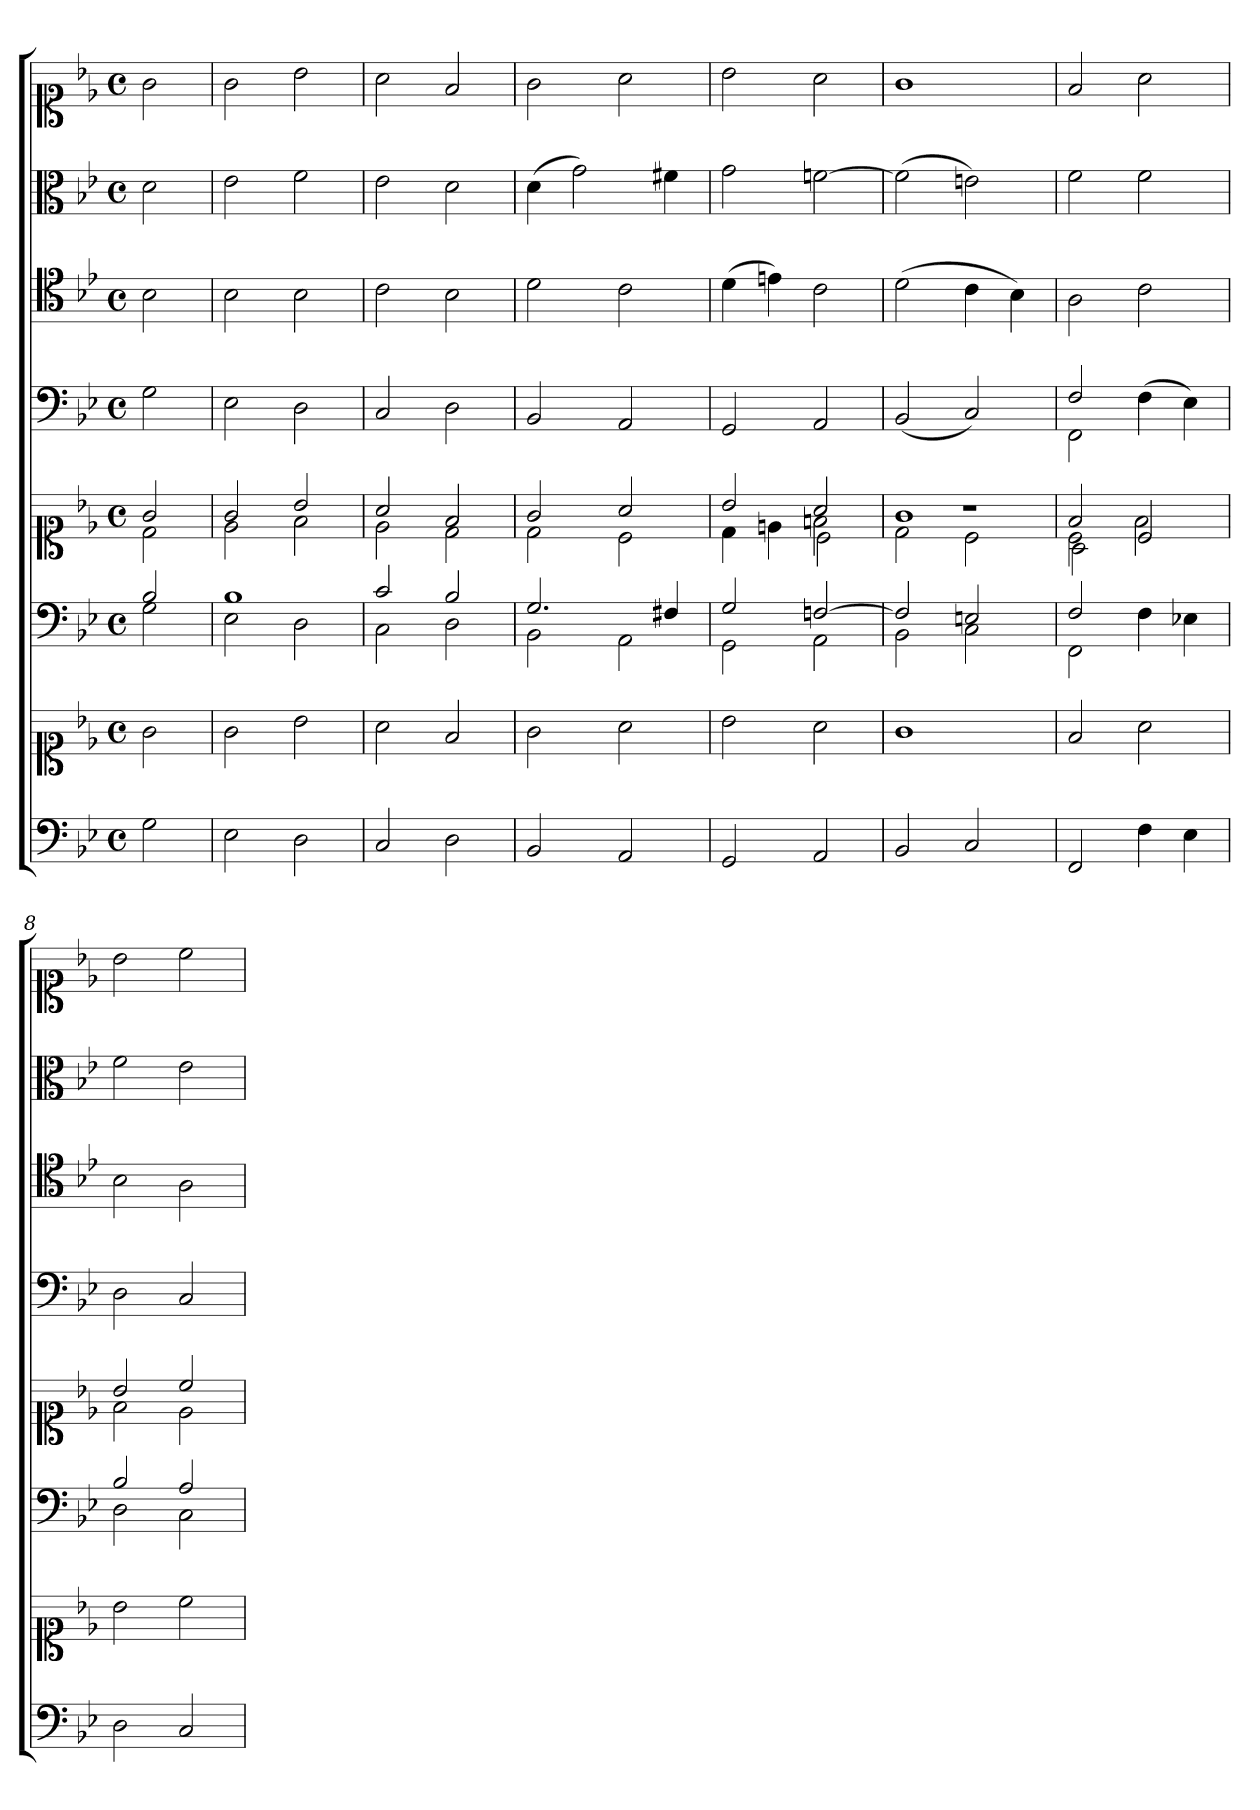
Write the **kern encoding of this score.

**kern	**kern	**kern	**kern	**kern	**kern	**kern	**kern
*part6	*part6	*part5	*part5	*part4	*part3	*part2	*part1
*staff8	*staff7	*staff6	*staff5	*staff4	*staff3	*staff2	*staff1
*clefF4	*clefC1	*clefF4	*clefC1	*clefF4	*clefC4	*clefC3	*clefC1
*k[b-e-]	*k[b-e-]	*k[b-e-]	*k[b-e-]	*k[b-e-]	*k[b-e-]	*k[b-e-]	*k[b-e-]
*B-:	*B-:	*B-:	*B-:	*B-:	*B-:	*B-:	*B-:
*M4/4	*M4/4	*M4/4	*M4/4	*M4/4	*M4/4	*M4/4	*M4/4
*met(c)	*met(c)	*met(c)	*met(c)	*met(c)	*met(c)	*met(c)	*met(c)
*MM180	*MM180	*MM180	*MM180	*MM180	*MM180	*MM180	*MM180
=1	=1	=1	=1	=1	=1	=1	=1
*	*	*^	*^	*	*	*	*
2G	2g	2B-	2G	2g	2d	2G	2B-	2d	2g
=2	=2	=2	=2	=2	=2	=2	=2	=2	=2
2E-	2g	1B-	2E-	2g	2e-	2E-	2B-	2e-	2g
2D	2b-	.	2D	2b-	2f	2D	2B-	2f	2b-
=3	=3	=3	=3	=3	=3	=3	=3	=3	=3
2C	2a	2c	2C	2a	2e-	2C	2c	2e-	2a
2D	2f	2B-	2D	2f	2d	2D	2B-	2d	2f
=4	=4	=4	=4	=4	=4	=4	=4	=4	=4
2BB-	2g	2.G	2BB-	2g	2d	2BB-	2d	(4d	2g
.	.	.	.	.	.	.	.	2g)	.
2AA	2a	.	2AA	2a	2c	2AA	2c	.	2a
.	.	4F#X	.	.	.	.	.	4f#X	.
=5	=5	=5	=5	=5	=5	=5	=5	=5	=5
*	*	*	*	*	*^	*	*	*	*
2GG	2b-	2G	2GG	2b-	4d	2ryy	2GG	(4d	2g	2b-
.	.	.	.	.	4en	.	.	4en)	.	.
2AA	2a	[2Fn	2AA	2a	2fn	2c\	2AA	2c	[2fn	2a
=6	=6	=6	=6	=6	=6	=6	=6	=6	=6	=6
2BB-	1g	2F]	2BB-	1g	2d	1r	(2BB-	(2d	(2f]	1g
2C	.	2En	2C	.	2c	.	2C)	4c	2en)	.
.	.	.	.	.	.	.	.	4B-)	.	.
=7	=7	=7	=7	=7	=7	=7	=7	=7	=7	=7
*	*	*	*	*	*	*	*^	*	*	*
2FF	2f	2F	2FF	2f	2c	2A\	2F	2FF	2A	2f	2f
4F	2a	4ryy	4F	2c	2f	2ryy	(4F	2ryy	2c	2f	2a
4E-	.	4ryy	4E-X	.	.	.	4E-)	.	.	.	.
*	*	*	*	*	*v	*v	*	*	*	*	*
*	*	*	*	*	*	*v	*v	*	*	*
=8	=8	=8	=8	=8	=8	=8	=8	=8	=8
2D	2b-	2B-	2D	2b-	2f	2D	2B-	2f	2b-
2C	2cc	2A	2C	2cc	2e-	2C	2A	2e-	2cc
*	*	*v	*v	*	*	*	*	*	*
*	*	*	*v	*v	*	*	*	*
=	=	=	=	=	=	=	=
*-	*-	*-	*-	*-	*-	*-	*-
